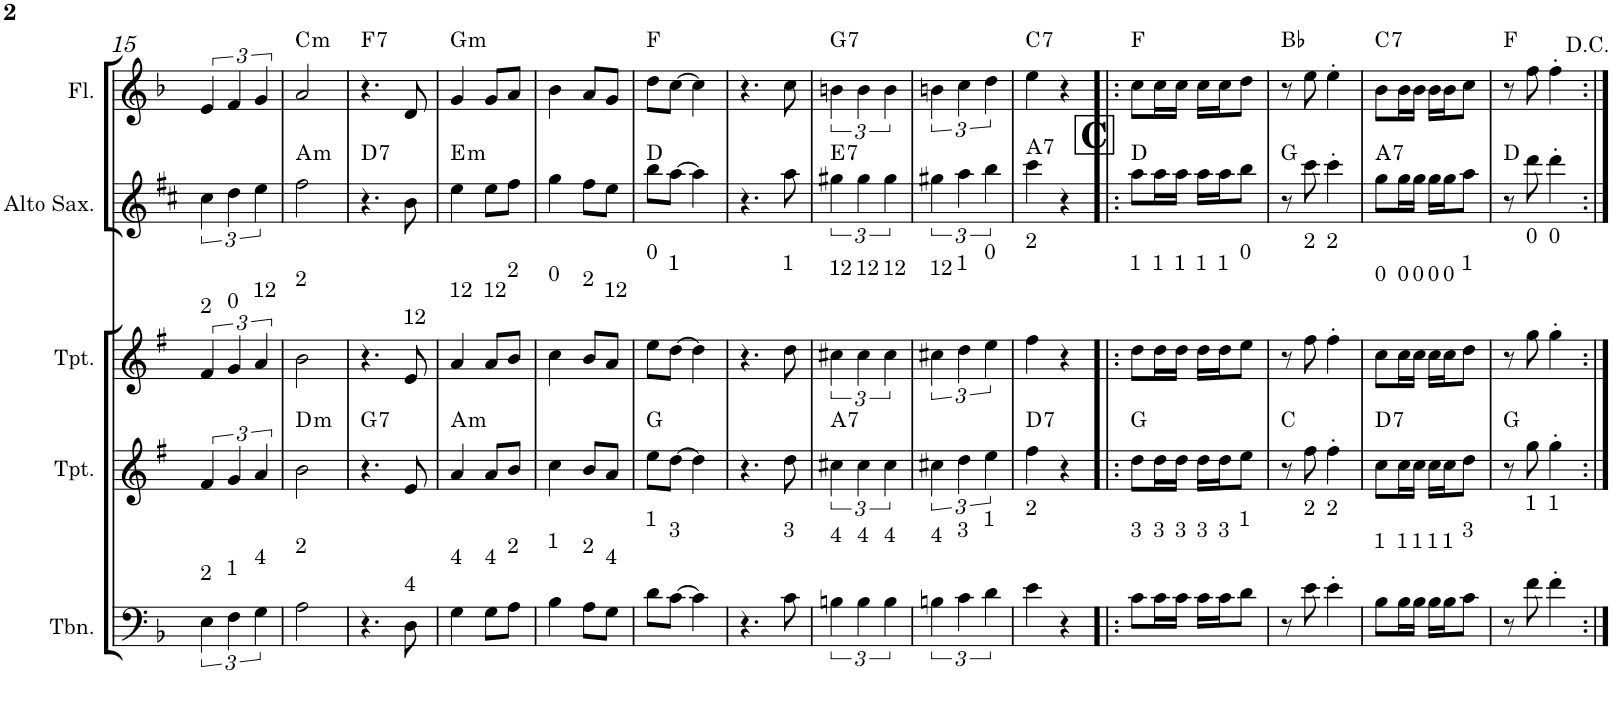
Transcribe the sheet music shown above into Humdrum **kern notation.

**kern	**kern	**harte	**kern	**kern	**harte	**kern	**harte
*part5	*part4	*part4	*part3	*part2	*part2	*part1	*part1
*staff5	*staff4	*	*staff3	*staff2	*	*staff1	*
*I"C clavF	*I"Bb	*	*I"Bb - Pirata	*I"Eb	*	*I"C clavG	*
!!LO:PB:g=z
*clefF4	*clefG2	*	*clefG2	*clefG2	*	*clefG2	*
*	*Trd1c2	*	*Trd1c2	*Trd5c9	*	*	*
*k[b-]	*k[f#]	*	*k[f#]	*k[f#c#]	*	*k[b-]	*
*F:	*G:	*	*G:	*D:	*	*F:	*
*M2/4	*M2/4	*	*M2/4	*M2/4	*	*M2/4	*
=15	=15	=15	=15	=15	=15	=15	=15
!	!	!	!LO:TX:a:t=2	!	!	!	!
!LO:TX:a:t=2	!	!	!	!	!	!	!
6E\	6f#/	.	6f#/	6cc#\	.	6e/	.
!	!	!	!LO:TX:a:t=0	!	!	!	!
!LO:TX:a:t=1	!	!	!	!	!	!	!
6F\	6g/	.	6g/	6dd\	.	6f/	.
!	!	!	!LO:TX:a:t=12	!	!	!	!
!LO:TX:a:t=4	!	!	!	!	!	!	!
6G\	6a/	.	6a/	6ee\	.	6g/	.
=16	=16	=16	=16	=16	=16	=16	=16
!	!	!	!LO:TX:a:t=2	!	!	!	!
!LO:TX:a:t=2	!	!LO:H:kt=m	!	!	!LO:H:kt=m	!	!LO:H:kt=m
2A\	2b\	D:min	2b\	2ff#\	A:min	2a/	C:min
=17	=17	=17	=17	=17	=17	=17	=17
!	!	!LO:H:kt=7	!	!	!LO:H:kt=7	!	!LO:H:kt=7
4.r	4.r	G:7	4.r	4.r	D:7	4.r	F:7
!	!	!	!LO:TX:a:t=12	!	!	!	!
!LO:TX:a:t=4	!	!	!	!	!	!	!
8D\	8e/	.	8e/	8b\	.	8d/	.
=18	=18	=18	=18	=18	=18	=18	=18
!	!	!	!LO:TX:a:t=12	!	!	!	!
!LO:TX:a:t=4	!	!LO:H:kt=m	!	!	!LO:H:kt=m	!	!LO:H:kt=m
4G\	4a/	A:min	4a/	4ee\	E:min	4g/	G:min
!	!	!	!LO:TX:a:t=12	!	!	!	!
!LO:TX:a:t=4	!	!	!	!	!	!	!
8G\L	8a/L	.	8a/L	8ee\L	.	8g/L	.
!	!	!	!LO:TX:a:t=2	!	!	!	!
!LO:TX:a:t=2	!	!	!	!	!	!	!
8A\J	8b/J	.	8b/J	8ff#\J	.	8a/J	.
=19	=19	=19	=19	=19	=19	=19	=19
!	!	!	!LO:TX:a:t=0	!	!	!	!
!LO:TX:a:t=1	!	!	!	!	!	!	!
4B-\	4cc\	.	4cc\	4gg\	.	4b-\	.
!	!	!	!LO:TX:a:t=2	!	!	!	!
!LO:TX:a:t=2	!	!	!	!	!	!	!
8A\L	8b/L	.	8b/L	8ff#\L	.	8a/L	.
!	!	!	!LO:TX:a:t=12	!	!	!	!
!LO:TX:a:t=4	!	!	!	!	!	!	!
8G\J	8a/J	.	8a/J	8ee\J	.	8g/J	.
=20	=20	=20	=20	=20	=20	=20	=20
!	!	!	!LO:TX:a:t=0	!	!	!	!
!LO:TX:a:t=1	!	!	!	!	!	!	!
8d\L	8ee\L	G:maj	8ee\L	8bb\L	D:maj	8dd\L	F:maj
!	!	!	!LO:TX:a:t=1	!	!	!	!
!LO:TX:a:t=3	!	!	!	!	!	!	!
[>8c\J	[>8dd\J	.	[>8dd\J	[>8aa\J	.	[>8cc\J	.
4c\]	4dd\]	.	4dd\]	4aa\]	.	4cc\]	.
=21	=21	=21	=21	=21	=21	=21	=21
4.r	4.r	.	4.r	4.r	.	4.r	.
!	!	!	!LO:TX:a:t=1	!	!	!	!
!LO:TX:a:t=3	!	!	!	!	!	!	!
8c\	8dd\	.	8dd\	8aa\	.	8cc\	.
=22	=22	=22	=22	=22	=22	=22	=22
!	!	!	!LO:TX:a:t=12	!	!	!	!
!LO:TX:a:t=4	!	!LO:H:kt=7	!	!	!LO:H:kt=7	!	!LO:H:kt=7
6Bn\	6cc#X\	A:7	6cc#X\	6gg#X\	E:7	6bn\	G:7
!	!	!	!LO:TX:a:t=12	!	!	!	!
!LO:TX:a:t=4	!	!	!	!	!	!	!
6B\	6cc#\	.	6cc#\	6gg#\	.	6b\	.
!	!	!	!LO:TX:a:t=12	!	!	!	!
!LO:TX:a:t=4	!	!	!	!	!	!	!
6B\	6cc#\	.	6cc#\	6gg#\	.	6b\	.
=23	=23	=23	=23	=23	=23	=23	=23
!	!	!	!LO:TX:a:t=12	!	!	!	!
!LO:TX:a:t=4	!	!	!	!	!	!	!
6Bn\	6cc#X\	.	6cc#X\	6gg#X\	.	6bn\	.
!	!	!	!LO:TX:a:t=1	!	!	!	!
!LO:TX:a:t=3	!	!	!	!	!	!	!
6c\	6dd\	.	6dd\	6aa\	.	6cc\	.
!	!	!	!LO:TX:a:t=0	!	!	!	!
!LO:TX:a:t=1	!	!	!	!	!	!	!
6d\	6ee\	.	6ee\	6bb\	.	6dd\	.
=24	=24	=24	=24	=24	=24	=24	=24
!	!	!	!LO:TX:a:t=2	!	!	!	!
!LO:TX:a:t=2	!	!LO:H:kt=7	!	!	!LO:H:kt=7	!	!LO:H:kt=7
4e\	4ff#\	D:7	4ff#\	4ccc#\	A:7	4ee\	C:7
4r	4r	.	4r	4r	.	4r	.
!!LO:REH:place=s1:b:B:cj:fs=18.5691:t=C
=25!|:	=25!|:	=25!|:	=25!|:	=25!|:	=25!|:	=25!|:	=25!|:
!	!	!	!LO:TX:a:t=1	!	!	!	!
!LO:TX:a:t=3	!	!	!	!	!	!	!
8c\L	8dd\L	G:maj	8dd\L	8aa\L	D:maj	8cc\L	F:maj
!	!	!	!LO:TX:a:t=1	!	!	!	!
!LO:TX:a:t=3	!	!	!	!	!	!	!
16c\L	16dd\L	.	16dd\L	16aa\L	.	16cc\L	.
!	!	!	!LO:TX:a:t=1	!	!	!	!
!LO:TX:a:t=3	!	!	!	!	!	!	!
16c\JJ	16dd\JJ	.	16dd\JJ	16aa\JJ	.	16cc\JJ	.
!	!	!	!LO:TX:a:t=1	!	!	!	!
!LO:TX:a:t=3	!	!	!	!	!	!	!
16c\LL	16dd\LL	.	16dd\LL	16aa\LL	.	16cc\LL	.
!	!	!	!LO:TX:a:t=1	!	!	!	!
!LO:TX:a:t=3	!	!	!	!	!	!	!
16c\J	16dd\J	.	16dd\J	16aa\J	.	16cc\J	.
!	!	!	!LO:TX:a:t=0	!	!	!	!
!LO:TX:a:t=1	!	!	!	!	!	!	!
8d\J	8ee\J	.	8ee\J	8bb\J	.	8dd\J	.
=26	=26	=26	=26	=26	=26	=26	=26
8r	8r	C:maj	8r	8r	G:maj	8r	Bb:maj
!	!	!	!LO:TX:a:t=2	!	!	!	!
!LO:TX:a:t=2	!	!	!	!	!	!	!
8e\	8ff#\	.	8ff#\	8ccc#\	.	8ee\	.
!	!	!	!LO:TX:a:t=2	!	!	!	!
!LO:TX:a:t=2	!	!	!	!	!	!	!
4e'\	4ff#'\	.	4ff#'\	4ccc#'\	.	4ee'\	.
=27	=27	=27	=27	=27	=27	=27	=27
!	!	!	!LO:TX:a:t=0	!	!	!	!
!LO:TX:a:t=1	!	!LO:H:kt=7	!	!	!LO:H:kt=7	!	!LO:H:kt=7
8B-\L	8cc\L	D:7	8cc\L	8gg\L	A:7	8b-\L	C:7
!	!	!	!LO:TX:a:t=0	!	!	!	!
!LO:TX:a:t=1	!	!	!	!	!	!	!
16B-\L	16cc\L	.	16cc\L	16gg\L	.	16b-\L	.
!	!	!	!LO:TX:a:t=0	!	!	!	!
!LO:TX:a:t=1	!	!	!	!	!	!	!
16B-\JJ	16cc\JJ	.	16cc\JJ	16gg\JJ	.	16b-\JJ	.
!	!	!	!LO:TX:a:t=0	!	!	!	!
!LO:TX:a:t=1	!	!	!	!	!	!	!
16B-\LL	16cc\LL	.	16cc\LL	16gg\LL	.	16b-\LL	.
!	!	!	!LO:TX:a:t=0	!	!	!	!
!LO:TX:a:t=1	!	!	!	!	!	!	!
16B-\J	16cc\J	.	16cc\J	16gg\J	.	16b-\J	.
!	!	!	!LO:TX:a:t=1	!	!	!	!
!LO:TX:a:t=3	!	!	!	!	!	!	!
8c\J	8dd\J	.	8dd\J	8aa\J	.	8cc\J	.
=28	=28	=28	=28	=28	=28	=28	=28
8r	8r	G:maj	8r	8r	D:maj	8r	F:maj
!	!	!	!LO:TX:a:t=0	!	!	!	!
!LO:TX:a:t=1	!	!	!	!	!	!	!
8f\	8gg\	.	8gg\	8ddd\	.	8ff\	.
!	!	!	!LO:TX:a:t=0	!	!	!	!
!LO:TX:a:t=1	!	!	!	!	!	!	!
4f'\	4gg'\	.	4gg'\	4ddd'\	.	4ff'\	.
=:|!	=:|!	=:|!	=:|!	=:|!	=:|!	=:|!	=:|!
*-	*-	*-	*-	*-	*-	*-	*-
